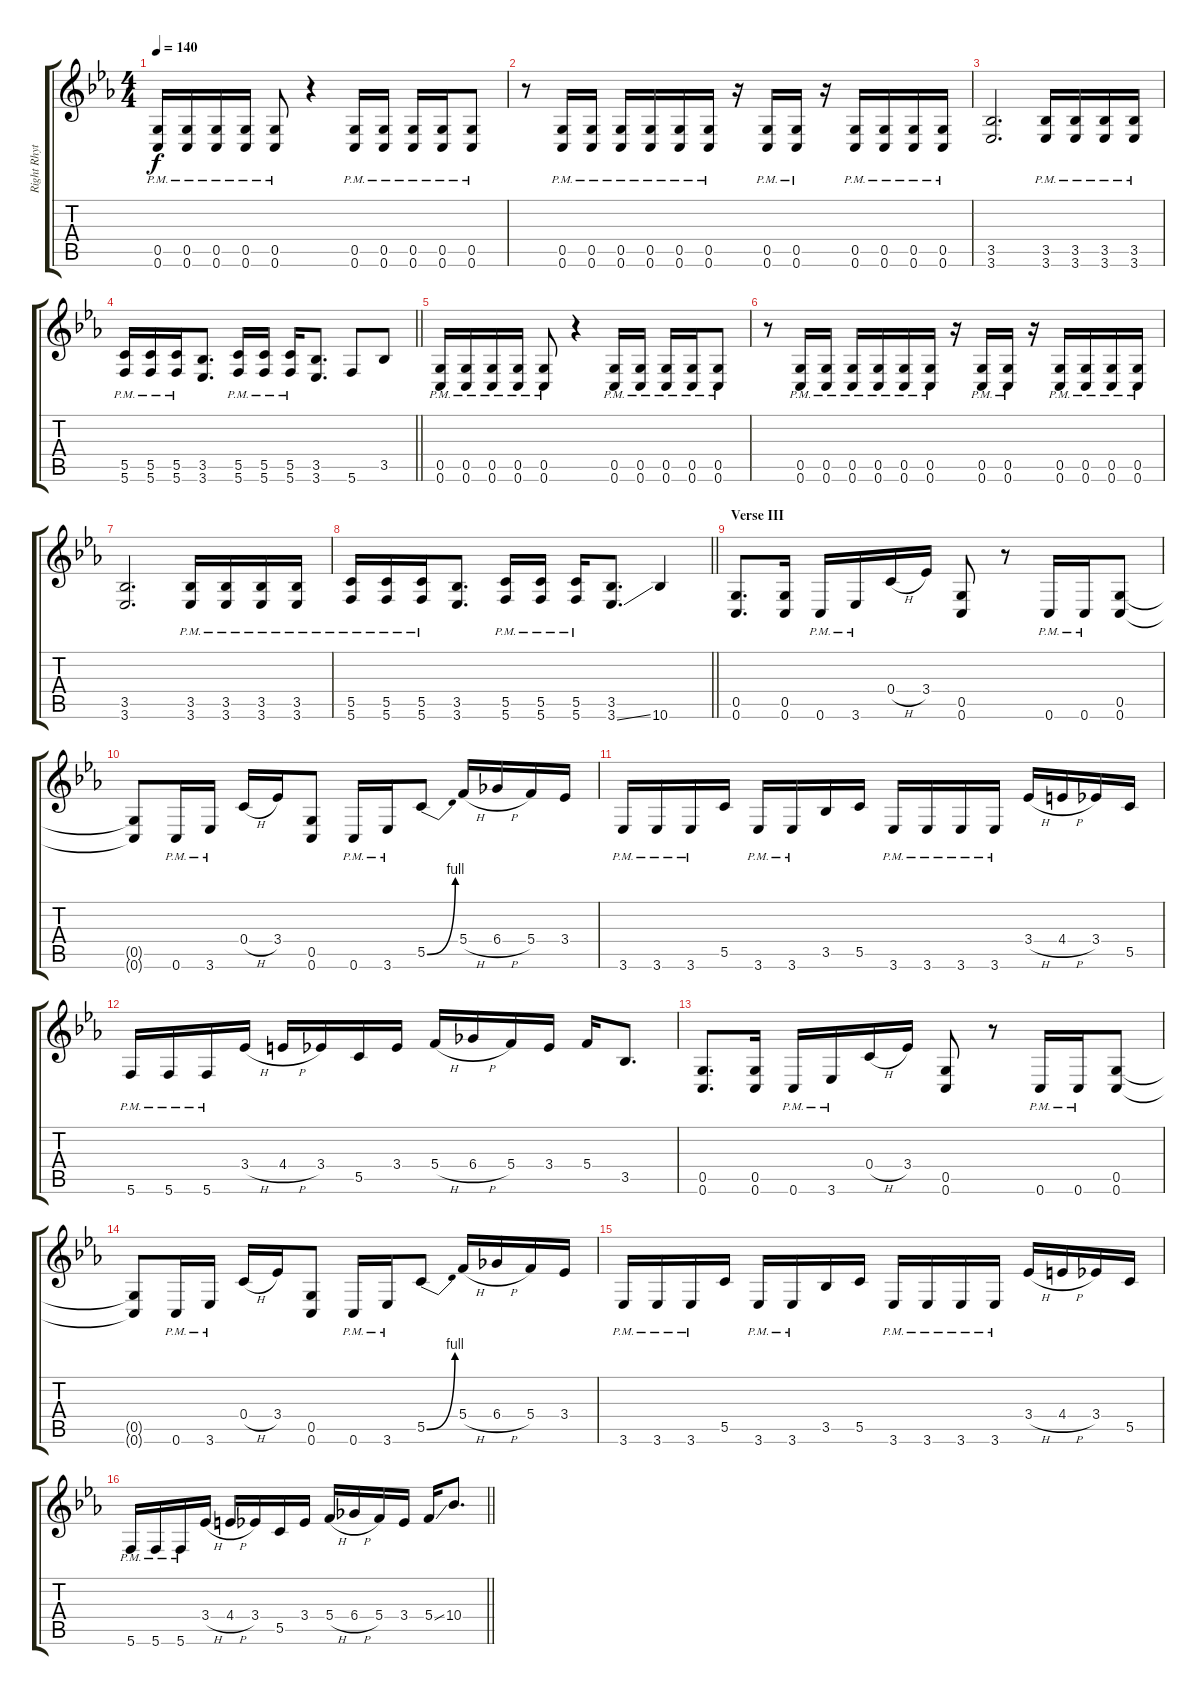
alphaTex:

\track ("Right Rhythm Guitar" "Right Rhyt") {instrument overdrivenguitar}
\staff {score tabs}
\tuning (D4 A3 F3 C3 G2 C2) {hide}
\ts (4 4)
\tempo 140
\clef g2
\ks eb
(0.5{pm} 0.6{pm}).16{dy f} (0.5{pm} 0.6{pm}).16 (0.5{pm} 0.6{pm}).16 (0.5{pm} 0.6{pm}).16 (0.5{pm} 0.6{pm}).8 r.4 (0.5{pm} 0.6{pm}).16 (0.5{pm} 0.6{pm}).16 (0.5{pm} 0.6{pm}).16 (0.5{pm} 0.6{pm}).16 (0.5{pm} 0.6{pm}).8 |
r.8 (0.5{pm} 0.6{pm}).16 (0.5{pm} 0.6{pm}).16 (0.5{pm} 0.6{pm}).16 (0.5{pm} 0.6{pm}).16 (0.5{pm} 0.6{pm}).16 (0.5{pm} 0.6{pm}).16 r.16 (0.5{pm} 0.6{pm}).16 (0.5{pm} 0.6{pm}).16 r.16 (0.5{pm} 0.6{pm}).16 (0.5{pm} 0.6{pm}).16 (0.5{pm} 0.6{pm}).16 (0.5{pm} 0.6{pm}).16 |
(3.5 3.6).2{d} (3.5{pm} 3.6{pm}).16 (3.5{pm} 3.6{pm}).16 (3.5{pm} 3.6{pm}).16 (3.5{pm} 3.6{pm}).16 |
\barLineRight lightlight
(5.5{pm} 5.6{pm}).16 (5.5{pm} 5.6{pm}).16 (5.5{pm} 5.6{pm}).16 (3.5 3.6).8{d} (5.5{pm} 5.6{pm}).16 (5.5{pm} 5.6{pm}).16 (5.5{pm} 5.6{pm}).16 (3.5 3.6).8{d} 5.6.8 3.5.8 |
(0.5{pm} 0.6{pm}).16 (0.5{pm} 0.6{pm}).16 (0.5{pm} 0.6{pm}).16 (0.5{pm} 0.6{pm}).16 (0.5{pm} 0.6{pm}).8 r.4 (0.5{pm} 0.6{pm}).16 (0.5{pm} 0.6{pm}).16 (0.5{pm} 0.6{pm}).16 (0.5{pm} 0.6{pm}).16 (0.5{pm} 0.6{pm}).8 |
r.8 (0.5{pm} 0.6{pm}).16 (0.5{pm} 0.6{pm}).16 (0.5{pm} 0.6{pm}).16 (0.5{pm} 0.6{pm}).16 (0.5{pm} 0.6{pm}).16 (0.5{pm} 0.6{pm}).16 r.16 (0.5{pm} 0.6{pm}).16 (0.5{pm} 0.6{pm}).16 r.16 (0.5{pm} 0.6{pm}).16 (0.5{pm} 0.6{pm}).16 (0.5{pm} 0.6{pm}).16 (0.5{pm} 0.6{pm}).16 |
(3.5 3.6).2{d} (3.5{pm} 3.6{pm}).16 (3.5{pm} 3.6{pm}).16 (3.5{pm} 3.6{pm}).16 (3.5{pm} 3.6{pm}).16 |
\barLineRight lightlight
(5.5{pm} 5.6{pm}).16 (5.5{pm} 5.6{pm}).16 (5.5{pm} 5.6{pm}).16 (3.5 3.6).8{d} (5.5{pm} 5.6{pm}).16 (5.5{pm} 5.6{pm}).16 (5.5{pm} 5.6{pm}).16 (3.5 3.6{ss}).8{d} 10.6.4 |
\section ("" "Verse III")
(0.5 0.6).8{d} (0.5 0.6).16 0.6{pm}.16 3.6{pm}.16 0.4{h}.16 3.4.16 (0.5 0.6).8 r.8 0.6{pm}.16 0.6{pm}.16 (0.5 0.6).8 |
(0.5{t} 0.6{t}).8 0.6{pm}.16 3.6{pm}.16 0.4{h}.16 3.4.16 (0.5 0.6).8 0.6{pm}.16 3.6{pm}.16 5.5{be (bend 0 0 60 4)}.8 5.4{h}.16 6.4{h}.16 5.4.16 3.4.16 |
3.6{pm}.16 3.6{pm}.16 3.6{pm}.16 5.5.16 3.6{pm}.16 3.6{pm}.16 3.5.16 5.5.16 3.6{pm}.16 3.6{pm}.16 3.6{pm}.16 3.6{pm}.16 3.4{h}.16 4.4{h}.16 3.4.16 5.5.16 |
5.6{pm}.16 5.6{pm}.16 5.6{pm}.16 3.4{h}.16 4.4{h}.16 3.4.16 5.5.16 3.4.16 5.4{h}.16 6.4{h}.16 5.4.16 3.4.16 5.4.16 3.5.8{d} |
(0.5 0.6).8{d} (0.5 0.6).16 0.6{pm}.16 3.6{pm}.16 0.4{h}.16 3.4.16 (0.5 0.6).8 r.8 0.6{pm}.16 0.6{pm}.16 (0.5 0.6).8 |
(0.5{t} 0.6{t}).8 0.6{pm}.16 3.6{pm}.16 0.4{h}.16 3.4.16 (0.5 0.6).8 0.6{pm}.16 3.6{pm}.16 5.5{be (bend 0 0 60 4)}.8 5.4{h}.16 6.4{h}.16 5.4.16 3.4.16 |
3.6{pm}.16 3.6{pm}.16 3.6{pm}.16 5.5.16 3.6{pm}.16 3.6{pm}.16 3.5.16 5.5.16 3.6{pm}.16 3.6{pm}.16 3.6{pm}.16 3.6{pm}.16 3.4{h}.16 4.4{h}.16 3.4.16 5.5.16 |
\barLineRight lightlight
5.6{pm}.16 5.6{pm}.16 5.6{pm}.16 3.4{h}.16 4.4{h}.16 3.4.16 5.5.16 3.4.16 5.4{h}.16 6.4{h}.16 5.4.16 3.4.16 5.4{ss}.16 10.4.8{d}
